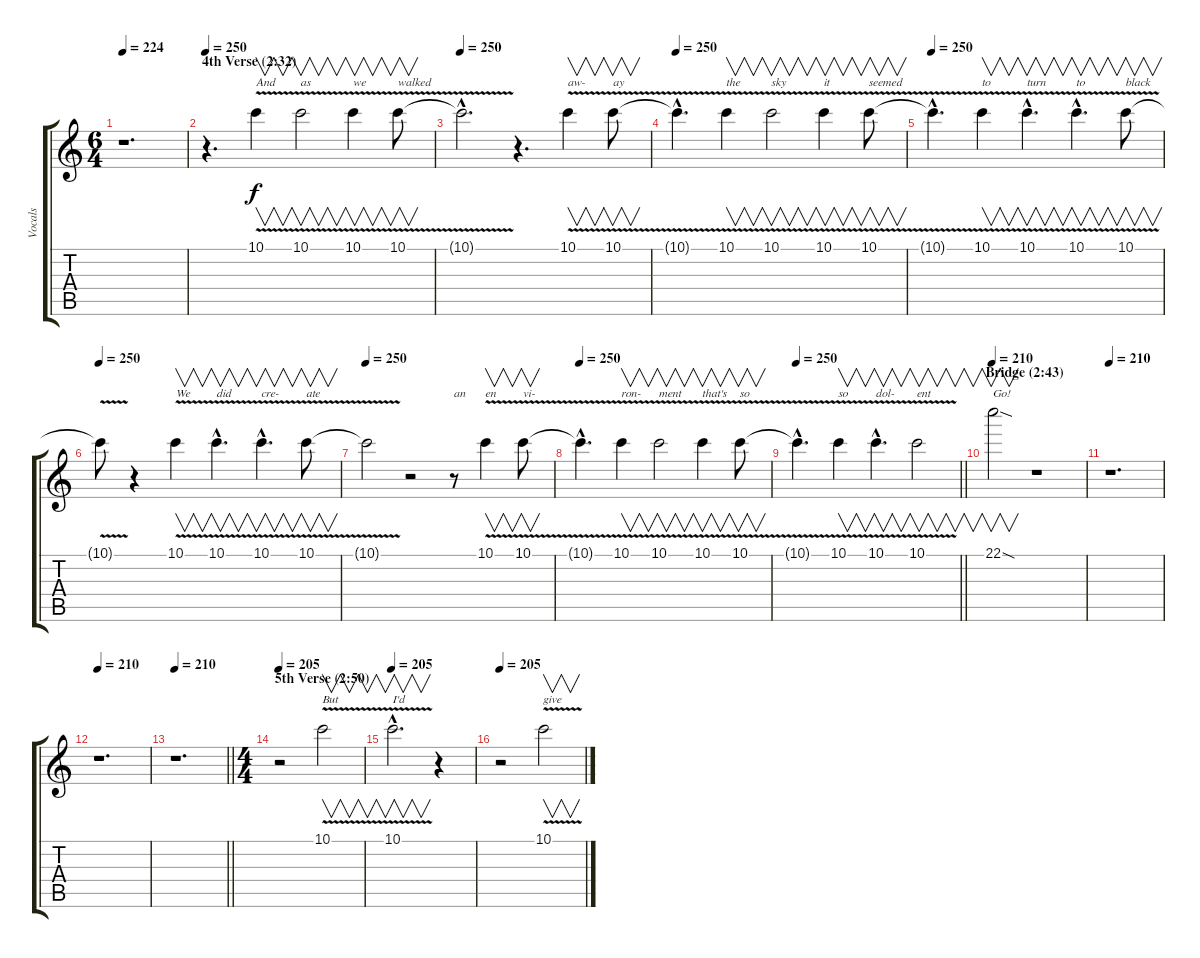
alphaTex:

\track ("Vocals" "Vocals") {instrument guitarharmonics}
\staff {score tabs}
\tuning (D4 A3 F3 C3 G2 C2) {hide}
\ts (6 4)
\tempo 224
\clef g2
\ks c
r.1{d dy p} |
\section ("" "4th Verse (2:32)")
\tempo 250
r.4{d} 10.1{v}.4{v txt "And" dy f} 10.1{v}.2{v txt "as"} 10.1{v}.4{v txt "we"} 10.1{v}.8{v txt "walked"} |
\tempo 250
10.1{hac t}.2{d} r.4{d} 10.1{v}.4{v txt "aw-"} 10.1{v}.8{v txt "ay"} |
\tempo 250
10.1{hac t}.4{d} 10.1{v}.4{v txt "the"} 10.1{v}.2{v txt "sky"} 10.1{v}.4{v txt "it"} 10.1{v}.8{v txt "seemed"} |
\tempo 250
10.1{hac t}.4{d} 10.1{v}.4{v txt "to"} 10.1{v hac}.4{v d txt "turn"} 10.1{v hac}.4{v d txt "to"} 10.1{v}.8{v txt "black"} |
\tempo 250
10.1{t}.8 r.4 10.1{v}.4{v txt "We"} 10.1{v hac}.4{v d txt "did"} 10.1{v hac}.4{v d txt "cre-"} 10.1{v}.8{v txt "ate"} |
\tempo 250
10.1{t}.2 r.2 r.8{txt "an"} 10.1{v}.4{v txt "en"} 10.1{v}.8{v txt "vi-"} |
\tempo 250
10.1{hac t}.4{d} 10.1{v}.4{v txt "ron-"} 10.1{v}.2{v txt "ment"} 10.1{v}.4{v txt "that's"} 10.1{v}.8{v txt "so"} |
\tempo 250
\barLineRight lightlight
10.1{hac t}.4{d} 10.1{v}.4{v txt "so"} 10.1{v hac}.4{v d txt "dol-"} 10.1{v}.2{v txt "ent"} |
\section ("" "Bridge (2:43)")
\tempo 210
22.1{sod}.2{v txt "Go!"} r.1 |
\tempo 210
r.1{d} |
\tempo 210
r.1{d} |
\tempo 210
\barLineRight lightlight
r.1{d} |
\ts (4 4)
\section ("" "5th Verse (2:50)")
\tempo 205
r.2 10.1{v}.2{v txt "But"} |
\tempo 205
10.1{v hac}.2{v d txt "I'd"} r.4 |
\tempo 205
r.2 10.1{v}.2{v txt "give"}
